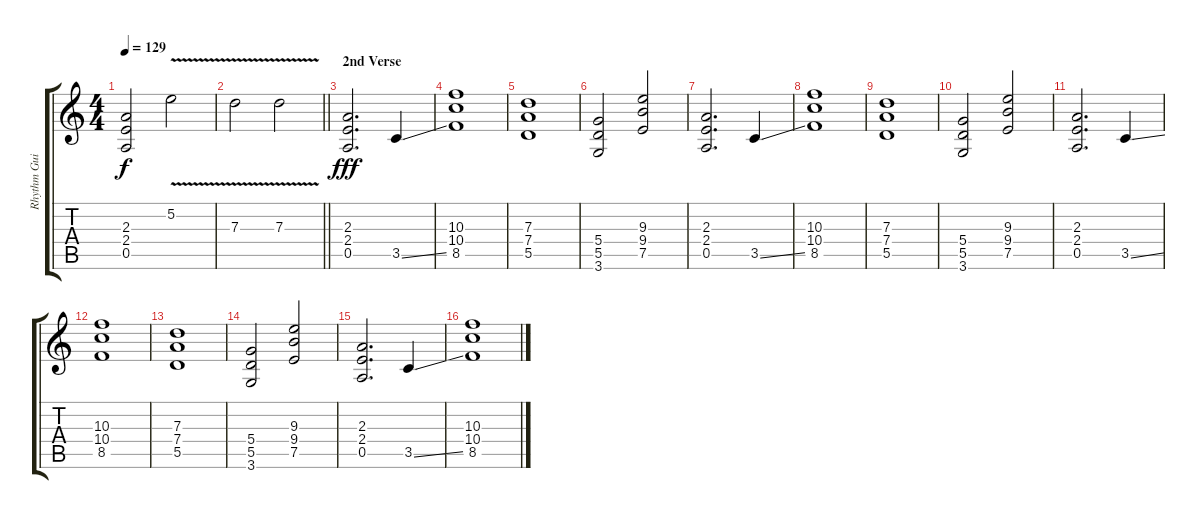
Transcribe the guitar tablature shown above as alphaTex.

\track ("Rhythm Guitar L" "Rhythm Gui") {instrument distortionguitar}
\staff {score tabs}
\tuning (E4 B3 G3 D3 A2 E2) {hide}
\ts (4 4)
\tempo 129
\clef g2
\ks c
(2.3 2.4 0.5).2{dy f} 5.2{v}.2{volume 11} |
\barLineRight lightlight
7.3{v}.2 7.3{v}.2 |
\section ("" "2nd Verse")
(2.3 2.4 0.5).2{d dy fff} 3.5{ss}.4 |
(10.3 10.4 8.5).1 |
(7.3 7.4 5.5).1 |
(5.4 5.5 3.6).2 (9.3 9.4 7.5).2 |
(2.3 2.4 0.5).2{d} 3.5{ss}.4 |
(10.3 10.4 8.5).1 |
(7.3 7.4 5.5).1 |
(5.4 5.5 3.6).2 (9.3 9.4 7.5).2 |
(2.3 2.4 0.5).2{d} 3.5{ss}.4 |
(10.3 10.4 8.5).1 |
(7.3 7.4 5.5).1 |
(5.4 5.5 3.6).2 (9.3 9.4 7.5).2 |
(2.3 2.4 0.5).2{d} 3.5{ss}.4 |
(10.3 10.4 8.5).1
